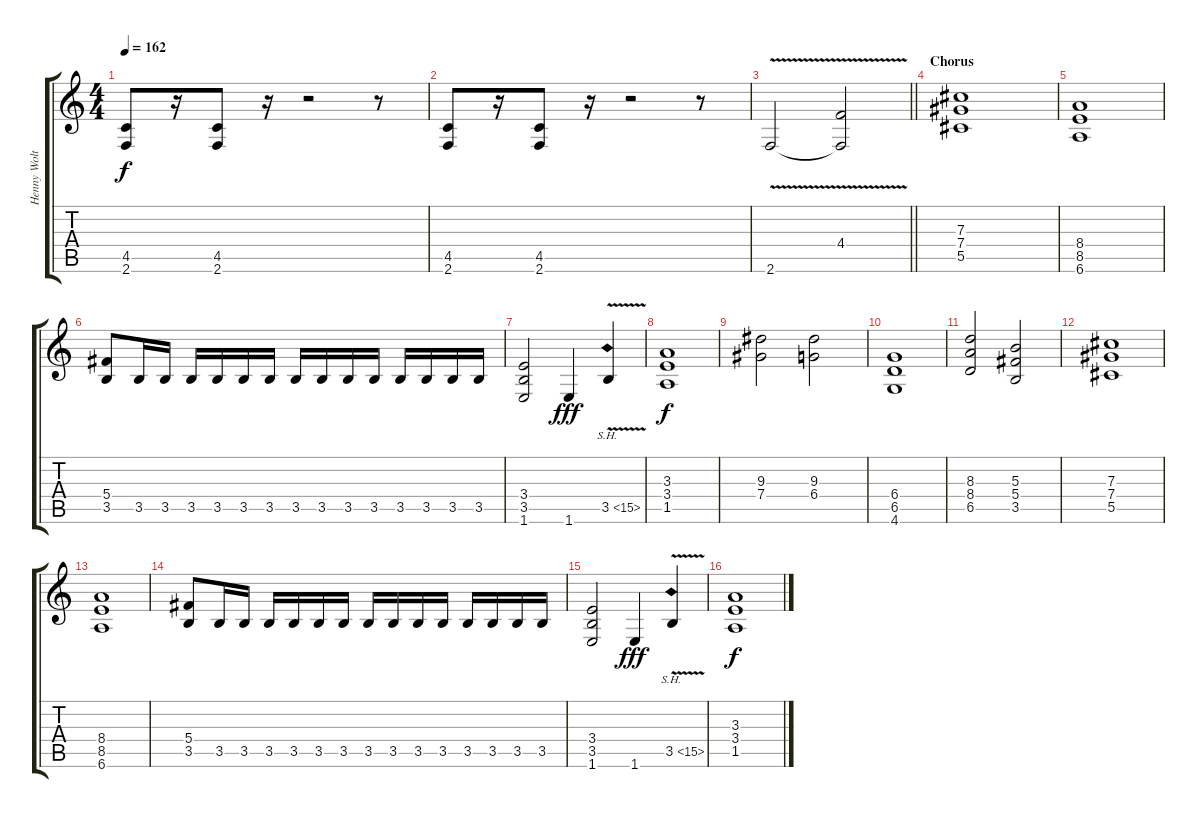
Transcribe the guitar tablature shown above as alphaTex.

\track ("Henny Wolter" "Henny Wolt") {instrument distortionguitar}
\staff {score tabs}
\tuning (Eb4 Bb3 Gb3 Db3 Ab2 Eb2) {hide}
\ts (4 4)
\tempo 162
\clef g2
\ks c
(4.5 2.6).8{dy f} r.16 (4.5 2.6).8 r.16 r.2 r.8 |
(4.5 2.6).8 r.16 (4.5 2.6).8 r.16 r.2 r.8 |
\barLineRight lightlight
2.6{v}.2 (4.4 2.6{t}).2 |
\section ("" "Chorus")
(7.3 7.4 5.5).1 |
(8.4 8.5 6.6).1 |
(5.4 3.5).8 3.5.16 3.5.16 3.5.16 3.5.16 3.5.16 3.5.16 3.5.16 3.5.16 3.5.16 3.5.16 3.5.16 3.5.16 3.5.16 3.5.16 |
(3.4 3.5 1.6).2 1.6.4{dy fff} 3.5{sh 12 v}.4 |
(3.3 3.4 1.5).1{dy f} |
(9.3 7.4).2 (9.3 6.4).2 |
(6.4 6.5 4.6).1 |
(8.3 8.4 6.5).2 (5.3 5.4 3.5).2 |
(7.3 7.4 5.5).1 |
(8.4 8.5 6.6).1 |
(5.4 3.5).8 3.5.16 3.5.16 3.5.16 3.5.16 3.5.16 3.5.16 3.5.16 3.5.16 3.5.16 3.5.16 3.5.16 3.5.16 3.5.16 3.5.16 |
(3.4 3.5 1.6).2 1.6.4{dy fff} 3.5{sh 12 v}.4 |
(3.3 3.4 1.5).1{dy f}
